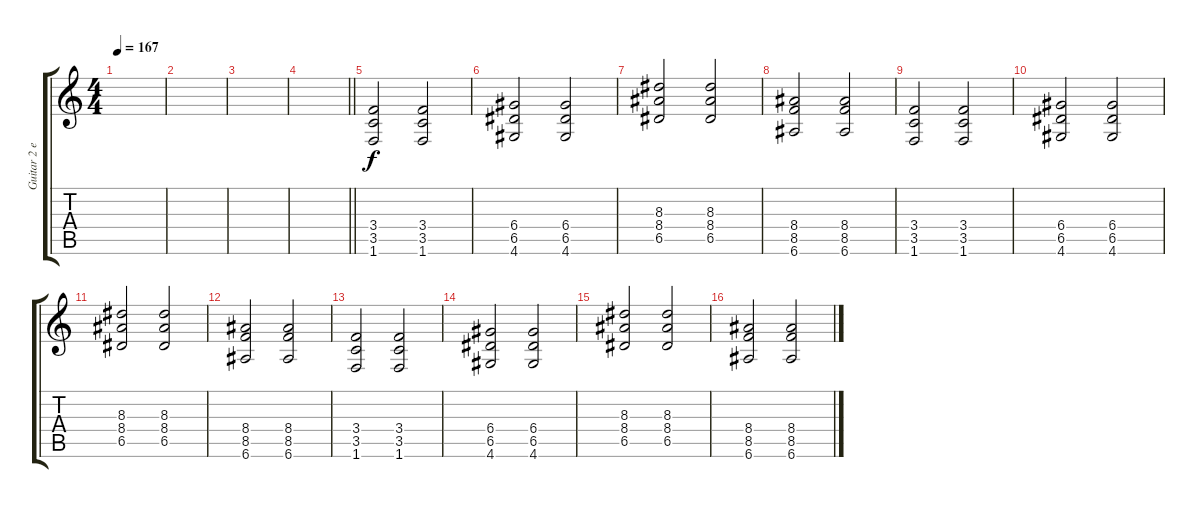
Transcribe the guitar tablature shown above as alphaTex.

\track ("Guitar 2 et éléctric violin" "Guitar 2 e") {instrument distortionguitar}
\staff {score tabs}
\tuning (E4 B3 G3 D3 A2 E2) {hide}
\ts (4 4)
\tempo 167
\clef g2
\ks c
|
|
|
\barLineRight lightlight
|
(3.4 3.5 1.6).2{volume 11 instrument acousticguitarsteel} (3.4 3.5 1.6).2 |
(6.4 6.5 4.6).2 (6.4 6.5 4.6).2 |
(8.3 8.4 6.5).2 (8.3 8.4 6.5).2 |
(8.4 8.5 6.6).2 (8.4 8.5 6.6).2 |
(3.4 3.5 1.6).2 (3.4 3.5 1.6).2 |
(6.4 6.5 4.6).2 (6.4 6.5 4.6).2 |
(8.3 8.4 6.5).2 (8.3 8.4 6.5).2 |
(8.4 8.5 6.6).2 (8.4 8.5 6.6).2 |
(3.4 3.5 1.6).2 (3.4 3.5 1.6).2 |
(6.4 6.5 4.6).2 (6.4 6.5 4.6).2 |
(8.3 8.4 6.5).2 (8.3 8.4 6.5).2 |
(8.4 8.5 6.6).2 (8.4 8.5 6.6).2
